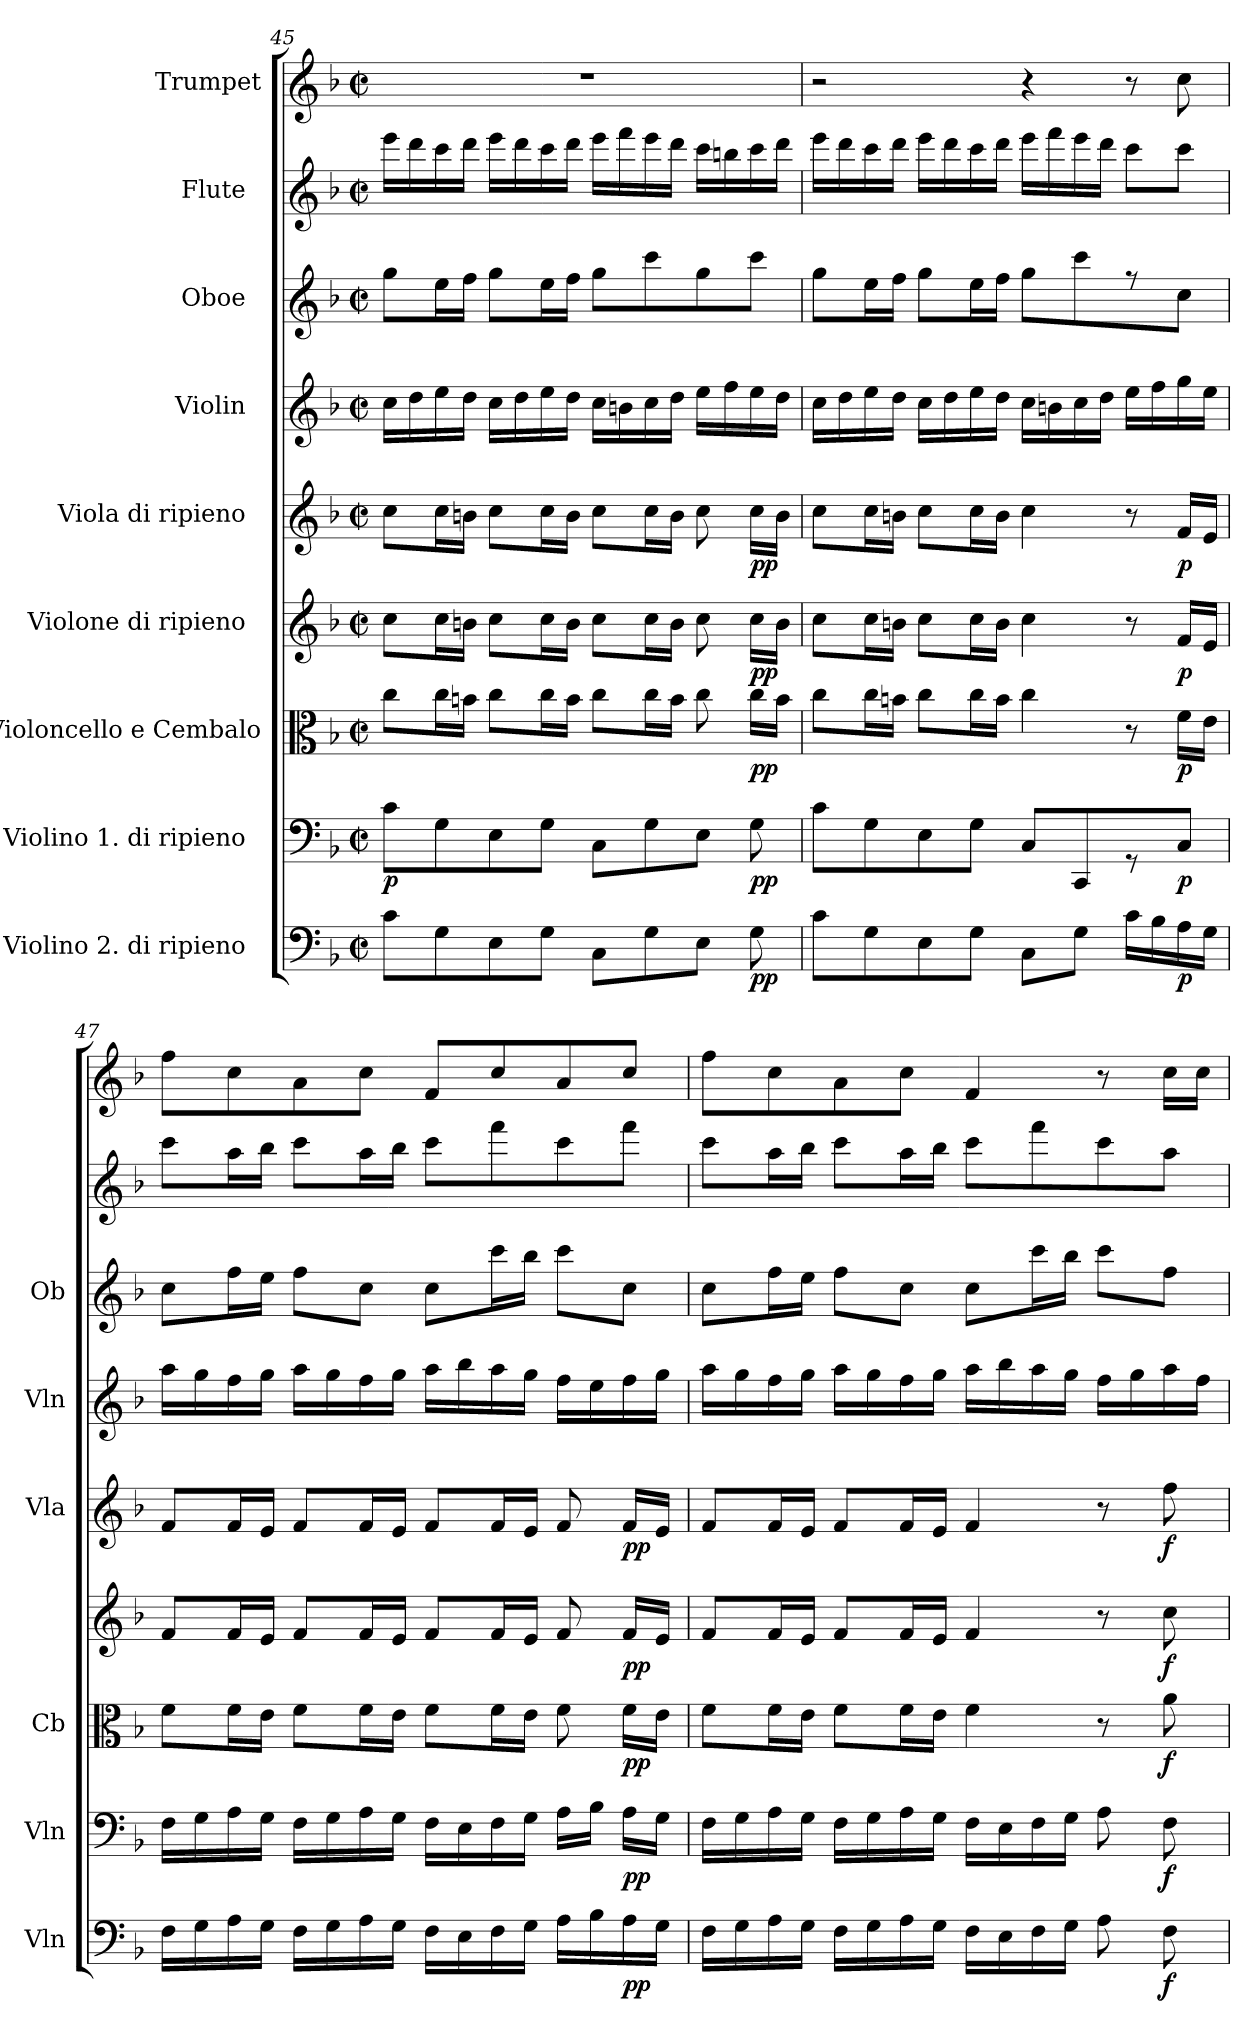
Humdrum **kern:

**kern	**dynam	**kern	**dynam	**kern	**dynam	**kern	**dynam	**kern	**dynam	**kern	**kern	**kern	**kern
*part9	*part9	*part8	*part8	*part7	*part7	*part6	*part6	*part5	*part5	*part4	*part3	*part2	*part1
*staff9	*staff9	*staff8	*staff8	*staff7	*staff7	*staff6	*staff6	*staff5	*staff5	*staff4	*staff3	*staff2	*staff1
*I"Violino 2.  di ripieno  	*	*I"Violino 1.  di ripieno  	*	*I"Violoncello  e Cembalo	*	*I"Violone  di ripieno  	*	*I"Viola  di ripieno    	*	*I"Violin              	*I"Oboe                	*I"Flute               	*I"Trumpet
*I'Vln	*	*I'Vln	*	*I'Cb	*	*	*	*I'Vla	*	*I'Vln	*I'Ob	*	*
*clefF4	*	*clefF4	*	*clefC3	*	*clefG2	*	*clefG2	*	*clefG2	*clefG2	*clefG2	*clefG2
*ITrd7c12	*	*	*	*	*	*	*	*	*	*	*	*	*
*k[b-]	*	*k[b-]	*	*k[b-]	*	*k[b-]	*	*k[b-]	*	*k[b-]	*k[b-]	*k[b-]	*k[b-]
*F:	*	*F:	*	*F:	*	*F:	*	*F:	*	*F:	*F:	*F:	*F:
*M2/2	*	*M2/2	*	*M2/2	*	*M2/2	*	*M2/2	*	*M2/2	*M2/2	*M2/2	*M2/2
*met(c|)	*	*met(c|)	*	*met(c|)	*	*met(c|)	*	*met(c|)	*	*met(c|)	*met(c|)	*met(c|)	*met(c|)
=45	=45	=45	=45	=45	=45	=45	=45	=45	=45	=45	=45	=45	=45
!	!	!	!LO:DY:b	!	!	!	!	!	!	!	!	!	!
8C\L	.	8c\L	p	8cc\L	.	8cc\L	.	8cc\L	.	16cc\LL	8gg\L	16eee\LL	1r
.	.	.	.	.	.	.	.	.	.	16dd\	.	16ddd\	.
8GG\	.	8G\	.	16cc\L	.	16cc\L	.	16cc\L	.	16ee\	16ee\L	16ccc\	.
.	.	.	.	16bn\JJ	.	16bn\JJ	.	16bn\JJ	.	16dd\JJ	16ff\JJ	16ddd\JJ	.
8EE\	.	8E\	.	8cc\L	.	8cc\L	.	8cc\L	.	16cc\LL	8gg\L	16eee\LL	.
.	.	.	.	.	.	.	.	.	.	16dd\	.	16ddd\	.
8GG\J	.	8G\J	.	16cc\L	.	16cc\L	.	16cc\L	.	16ee\	16ee\L	16ccc\	.
.	.	.	.	16b\JJ	.	16b\JJ	.	16b\JJ	.	16dd\JJ	16ff\JJ	16ddd\JJ	.
8CC\L	.	8C\L	.	8cc\L	.	8cc\L	.	8cc\L	.	16cc\LL	8gg\L	16eee\LL	.
.	.	.	.	.	.	.	.	.	.	16bn\	.	16fff\	.
8GG\	.	8G\	.	16cc\L	.	16cc\L	.	16cc\L	.	16cc\	8ccc\	16eee\	.
.	.	.	.	16b\JJ	.	16b\JJ	.	16b\JJ	.	16dd\JJ	.	16ddd\JJ	.
8EE\J	.	8E\J	.	8cc\	.	8cc\	.	8cc\	.	16ee\LL	8gg\	16ccc\LL	.
.	.	.	.	.	.	.	.	.	.	16ff\	.	16bbn\	.
!	!LO:DY:b	!	!LO:DY:b	!	!LO:DY:b	!	!LO:DY:b	!	!LO:DY:b	!	!	!	!
8GG\	pp	8G\	pp	16cc\LL	pp	16cc\LL	pp	16cc\LL	pp	16ee\	8ccc\J	16ccc\	.
.	.	.	.	16b\JJ	.	16b\JJ	.	16b\JJ	.	16dd\JJ	.	16ddd\JJ	.
=46	=46	=46	=46	=46	=46	=46	=46	=46	=46	=46	=46	=46	=46
8C\L	.	8c\L	.	8cc\L	.	8cc\L	.	8cc\L	.	16cc\LL	8gg\L	16eee\LL	2r
.	.	.	.	.	.	.	.	.	.	16dd\	.	16ddd\	.
8GG\	.	8G\	.	16cc\L	.	16cc\L	.	16cc\L	.	16ee\	16ee\L	16ccc\	.
.	.	.	.	16bn\JJ	.	16bn\JJ	.	16bn\JJ	.	16dd\JJ	16ff\JJ	16ddd\JJ	.
8EE\	.	8E\	.	8cc\L	.	8cc\L	.	8cc\L	.	16cc\LL	8gg\L	16eee\LL	.
.	.	.	.	.	.	.	.	.	.	16dd\	.	16ddd\	.
8GG\J	.	8G\J	.	16cc\L	.	16cc\L	.	16cc\L	.	16ee\	16ee\L	16ccc\	.
.	.	.	.	16b\JJ	.	16b\JJ	.	16b\JJ	.	16dd\JJ	16ff\JJ	16ddd\JJ	.
8CC\L	.	8C/L	.	4cc\	.	4cc\	.	4cc\	.	16cc\LL	8gg\L	16eee\LL	4r
.	.	.	.	.	.	.	.	.	.	16bn\	.	16fff\	.
8GG\J	.	8CC/	.	.	.	.	.	.	.	16cc\	8ccc\	16eee\	.
.	.	.	.	.	.	.	.	.	.	16dd\JJ	.	16ddd\JJ	.
16C\LL	.	8r	.	8r	.	8r	.	8r	.	16ee\LL	8r	8ccc\L	8r
16BB-\	.	.	.	.	.	.	.	.	.	16ff\	.	.	.
!	!LO:DY:b	!	!LO:DY:b	!	!LO:DY:b	!	!LO:DY:b	!	!LO:DY:b	!	!	!	!
16AA\	p	8C/J	p	16f\LL	p	16f/LL	p	16f/LL	p	16gg\	8cc\J	8ccc\J	8cc\
16GG\JJ	.	.	.	16e\JJ	.	16e/JJ	.	16e/JJ	.	16ee\JJ	.	.	.
=47	=47	=47	=47	=47	=47	=47	=47	=47	=47	=47	=47	=47	=47
16FF\LL	.	16F\LL	.	8f\L	.	8f/L	.	8f/L	.	16aa\LL	8cc\L	8ccc\L	8ff\L
16GG\	.	16G\	.	.	.	.	.	.	.	16gg\	.	.	.
16AA\	.	16A\	.	16f\L	.	16f/L	.	16f/L	.	16ff\	16ff\L	16aa\L	8cc\
16GG\JJ	.	16G\JJ	.	16e\JJ	.	16e/JJ	.	16e/JJ	.	16gg\JJ	16ee\JJ	16bb-\JJ	.
16FF\LL	.	16F\LL	.	8f\L	.	8f/L	.	8f/L	.	16aa\LL	8ff\L	8ccc\L	8a\
16GG\	.	16G\	.	.	.	.	.	.	.	16gg\	.	.	.
16AA\	.	16A\	.	16f\L	.	16f/L	.	16f/L	.	16ff\	8cc\J	16aa\L	8cc\J
16GG\JJ	.	16G\JJ	.	16e\JJ	.	16e/JJ	.	16e/JJ	.	16gg\JJ	.	16bb-\JJ	.
16FF\LL	.	16F\LL	.	8f\L	.	8f/L	.	8f/L	.	16aa\LL	8cc\L	8ccc\L	8f/L
16EE\	.	16E\	.	.	.	.	.	.	.	16bb-\	.	.	.
16FF\	.	16F\	.	16f\L	.	16f/L	.	16f/L	.	16aa\	16ccc\L	8fff\	8cc/
16GG\JJ	.	16G\JJ	.	16e\JJ	.	16e/JJ	.	16e/JJ	.	16gg\JJ	16bb-\JJ	.	.
16AA\LL	.	16A\LL	.	8f\	.	8f/	.	8f/	.	16ff\LL	8ccc\L	8ccc\	8a/
16BB-\	.	16B-\JJ	.	.	.	.	.	.	.	16ee\	.	.	.
!	!LO:DY:b	!	!LO:DY:b	!	!LO:DY:b	!	!LO:DY:b	!	!LO:DY:b	!	!	!	!
16AA\	pp	16A\LL	pp	16f\LL	pp	16f/LL	pp	16f/LL	pp	16ff\	8cc\J	8fff\J	8cc/J
16GG\JJ	.	16G\JJ	.	16e\JJ	.	16e/JJ	.	16e/JJ	.	16gg\JJ	.	.	.
=48	=48	=48	=48	=48	=48	=48	=48	=48	=48	=48	=48	=48	=48
16FF\LL	.	16F\LL	.	8f\L	.	8f/L	.	8f/L	.	16aa\LL	8cc\L	8ccc\L	8ff\L
16GG\	.	16G\	.	.	.	.	.	.	.	16gg\	.	.	.
16AA\	.	16A\	.	16f\L	.	16f/L	.	16f/L	.	16ff\	16ff\L	16aa\L	8cc\
16GG\JJ	.	16G\JJ	.	16e\JJ	.	16e/JJ	.	16e/JJ	.	16gg\JJ	16ee\JJ	16bb-\JJ	.
16FF\LL	.	16F\LL	.	8f\L	.	8f/L	.	8f/L	.	16aa\LL	8ff\L	8ccc\L	8a\
16GG\	.	16G\	.	.	.	.	.	.	.	16gg\	.	.	.
16AA\	.	16A\	.	16f\L	.	16f/L	.	16f/L	.	16ff\	8cc\J	16aa\L	8cc\J
16GG\JJ	.	16G\JJ	.	16e\JJ	.	16e/JJ	.	16e/JJ	.	16gg\JJ	.	16bb-\JJ	.
16FF\LL	.	16F\LL	.	4f\	.	4f/	.	4f/	.	16aa\LL	8cc\L	8ccc\L	4f/
16EE\	.	16E\	.	.	.	.	.	.	.	16bb-\	.	.	.
16FF\	.	16F\	.	.	.	.	.	.	.	16aa\	16ccc\L	8fff\	.
16GG\JJ	.	16G\JJ	.	.	.	.	.	.	.	16gg\JJ	16bb-\JJ	.	.
8AA\	.	8A\	.	8r	.	8r	.	8r	.	16ff\LL	8ccc\L	8ccc\	8r
.	.	.	.	.	.	.	.	.	.	16gg\	.	.	.
!	!LO:DY:b	!	!LO:DY:b	!	!LO:DY:b	!	!LO:DY:b	!	!LO:DY:b	!	!	!	!
8FF\	f	8F\	f	8a\	f	8cc\	f	8ff\	f	16aa\	8ff\J	8aa\J	16cc\LL
.	.	.	.	.	.	.	.	.	.	16ff\JJ	.	.	16cc\JJ
=	=	=	=	=	=	=	=	=	=	=	=	=	=
*-	*-	*-	*-	*-	*-	*-	*-	*-	*-	*-	*-	*-	*-
